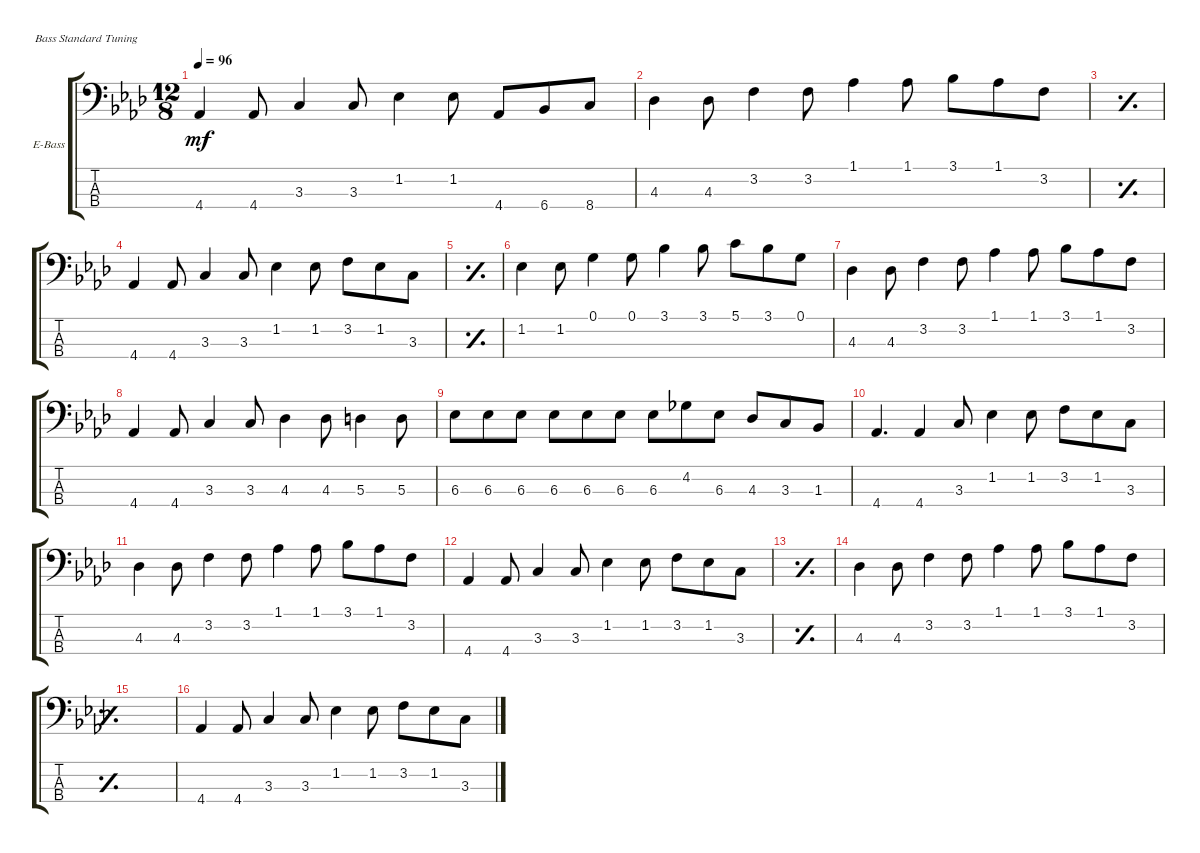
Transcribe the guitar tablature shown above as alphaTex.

\defaultSystemsLayout 4
\bracketExtendMode groupsimilarinstruments
\firstSystemTrackNameOrientation horizontal
\otherSystemsTrackNameOrientation horizontal
\track ("Electric Bass" "E-Bass") {instrument electricbassfinger}
\staff {score tabs}
\tuning (G2 D2 A1 E1)
\ts (12 8)
\tempo 96
\clef f4
\ks ab
4.4.4{dy mf} 4.4.8 3.3.4 3.3.8 1.2.4 1.2.8 4.4.8 6.4.8 8.4.8 |
4.3.4 4.3.8 3.2.4 3.2.8 1.1.4 1.1.8 3.1.8 1.1.8 3.2.8 |
\simile simple
|
\simile none
4.4.4 4.4.8 3.3.4 3.3.8 1.2.4 1.2.8 3.2.8 1.2.8 3.3.8 |
\simile simple
|
\simile none
1.2.4 1.2.8 0.1.4 0.1.8 3.1.4 3.1.8 5.1.8 3.1.8 0.1.8 |
4.3.4 4.3.8 3.2.4 3.2.8 1.1.4 1.1.8 3.1.8 1.1.8 3.2.8 |
4.4.4 4.4.8 3.3.4 3.3.8 4.3.4 4.3.8 5.3.4 5.3.8 |
6.3.8 6.3.8 6.3.8 6.3.8 6.3.8 6.3.8 6.3.8 4.2.8 6.3.8 4.3.8 3.3.8 1.3.8 |
4.4.4{d} 4.4.4 3.3.8 1.2.4 1.2.8 3.2.8 1.2.8 3.3.8 |
4.3.4 4.3.8 3.2.4 3.2.8 1.1.4 1.1.8 3.1.8 1.1.8 3.2.8 |
4.4.4 4.4.8 3.3.4 3.3.8 1.2.4 1.2.8 3.2.8 1.2.8 3.3.8 |
\simile simple
|
\simile none
4.3.4 4.3.8 3.2.4 3.2.8 1.1.4 1.1.8 3.1.8 1.1.8 3.2.8 |
\simile simple
|
\simile none
4.4.4 4.4.8 3.3.4 3.3.8 1.2.4 1.2.8 3.2.8 1.2.8 3.3.8
